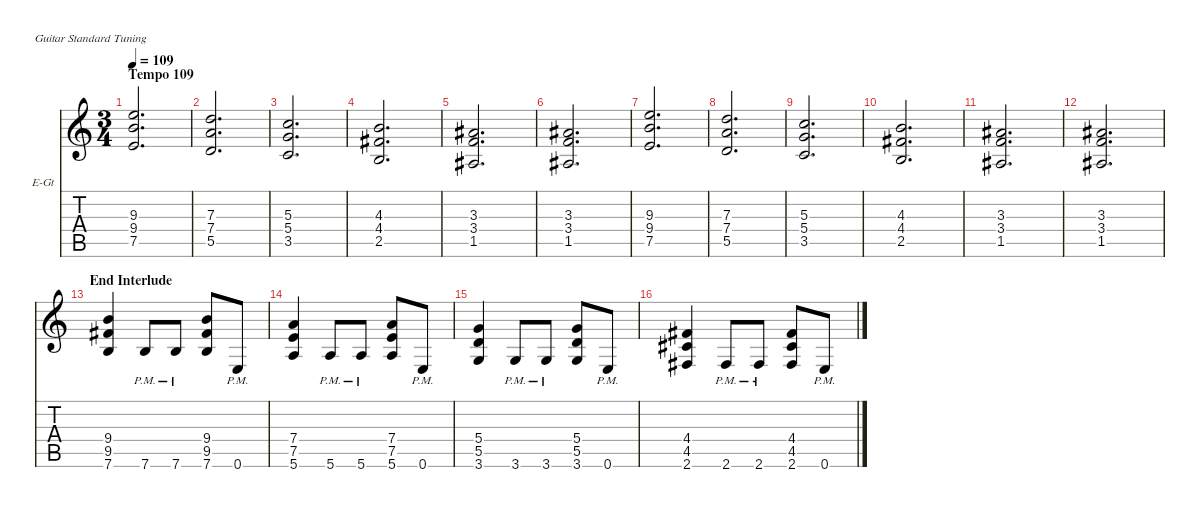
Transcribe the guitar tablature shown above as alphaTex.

\hideDynamics
\bracketExtendMode nobrackets
\firstSystemTrackNameOrientation horizontal
\otherSystemsTrackNameOrientation horizontal
\track ("Guitar III" "E-Gt") {instrument distortionguitar}
\staff {score tabs}
\tuning (E4 B3 G3 D3 A2 E2)
\ts (3 4)
\section ("" "Tempo 109")
\tempo 109
\clef g2
\ks c
(9.3 9.4 7.5).2{d dy f beam Up} |
(7.3 7.4 5.5).2{d beam Up} |
(5.3 5.4 3.5).2{d beam Up} |
(4.3 4.4{acc #} 2.5).2{d beam Up} |
(3.3{acc #} 3.4 1.5{acc #}).2{d beam Up} |
(3.3{acc #} 3.4 1.5{acc #}).2{d beam Up} |
(9.3 9.4 7.5).2{d beam Up} |
(7.3 7.4 5.5).2{d beam Up} |
(5.3 5.4 3.5).2{d beam Up} |
(4.3 4.4{acc #} 2.5).2{d beam Up} |
(3.3{acc #} 3.4 1.5{acc #}).2{d beam Up} |
(3.3{acc #} 3.4 1.5{acc #}).2{d beam Up} |
\section ("" "End Interlude")
(9.4 9.5{acc #} 7.6).4{beam Up} 7.6{pm}.8{beam Up} 7.6{pm}.8{beam Up} (9.4 9.5{acc #} 7.6).8{beam Up} 0.6{pm}.8{beam Up} |
(7.4 7.5 5.6).4{beam Up} 5.6{pm}.8{beam Up} 5.6{pm}.8{beam Up} (7.4 7.5 5.6).8{beam Up} 0.6{pm}.8{beam Up} |
(5.4 5.5 3.6).4{beam Up} 3.6{pm}.8{beam Up} 3.6{pm}.8{beam Up} (5.4 5.5 3.6).8{beam Up} 0.6{pm}.8{beam Up} |
(4.4{acc #} 4.5{acc #} 2.6{acc #}).4{beam Up} 2.6{pm acc #}.8{beam Up} 2.6{pm acc #}.8{beam Up} (4.4{acc #} 4.5{acc #} 2.6{acc #}).8{beam Up} 0.6{pm}.8{beam Up}
